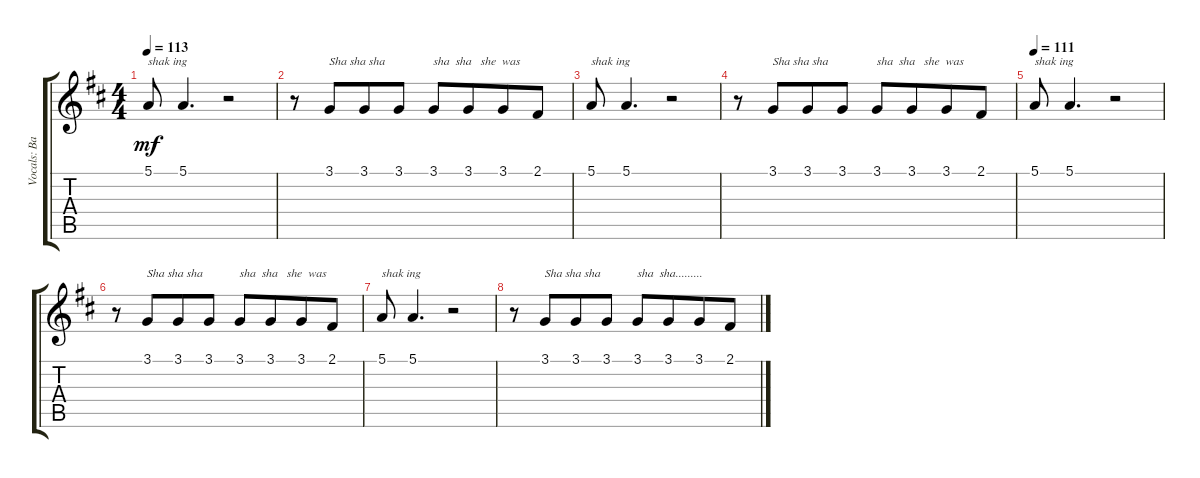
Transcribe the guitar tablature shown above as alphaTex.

\track ("Vocals: Band" "Vocals: Ba") {instrument choiraahs}
\staff {score tabs}
\tuning (E4 B3 G3 D3 A2 E2) {hide}
\ts (4 4)
\tempo 113
\clef g2
\ks d
5.1.8{txt "shak ing" dy mf} 5.1.4{d} r.2 |
r.8 3.1.8{txt "Sha sha sha" beam merge} 3.1.8 3.1.8 3.1.8{txt "sha  sha   she  was"} 3.1.8{beam merge} 3.1.8 2.1.8 |
5.1.8{txt "shak ing"} 5.1.4{d} r.2 |
r.8 3.1.8{txt "Sha sha sha" beam merge} 3.1.8 3.1.8 3.1.8{txt "sha  sha   she  was"} 3.1.8{beam merge} 3.1.8 2.1.8 |
\tempo 111
5.1.8{txt "shak ing"} 5.1.4{d} r.2 |
r.8 3.1.8{txt "Sha sha sha" beam merge} 3.1.8 3.1.8 3.1.8{txt "sha  sha   she  was"} 3.1.8{beam merge} 3.1.8 2.1.8 |
5.1.8{txt "shak ing"} 5.1.4{d} r.2 |
r.8 3.1.8{txt "Sha sha sha" beam merge} 3.1.8 3.1.8 3.1.8{txt "sha  sha........."} 3.1.8{beam merge} 3.1.8 2.1.8
